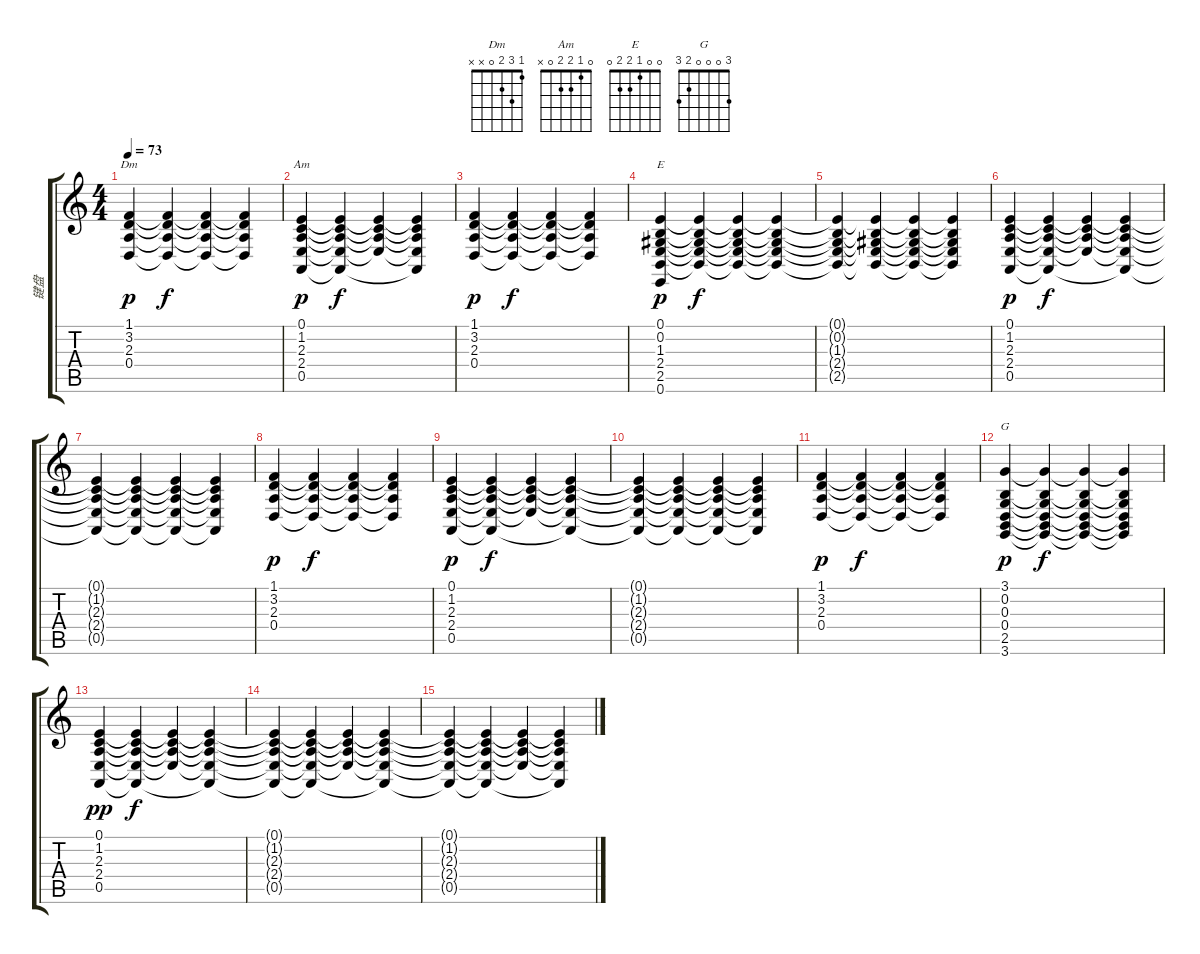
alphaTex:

\track ("键盘" "键盘") {instrument stringensemble2}
\staff {score tabs}
\tuning (E4 B3 G3 D3 A2 E2) {hide}
\chord ("Dm" 1 3 2 0 x x)
\chord ("Am" 0 1 2 2 0 x)
\chord ("E" 0 0 1 2 2 0)
\chord ("G" 3 0 0 0 2 3)
\ts (4 4)
\tempo 73
\clef g2
\ks c
(1.1 3.2 2.3 0.4).4{ch "Dm" dy p} (1.1{t} 3.2{t} 2.3{t} 0.4{t}).4{dy f} (1.1{t} 3.2{t} 2.3{t} 0.4{t}).4 (1.1{t} 3.2{t} 2.3{t} 0.4{t}).4 |
(0.1 1.2 2.3 2.4 0.5).4{ch "Am" dy p} (0.1{t} 1.2{t} 2.3{t} 2.4{t} 0.5{t}).4{dy f} (0.1{t} 1.2{t} 2.3{t} 2.4{t}).4 (0.1{t} 1.2{t} 2.3{t} 2.4{t} 0.5{t}).4 |
(1.1 3.2 2.3 0.4).4{dy p} (1.1{t} 3.2{t} 2.3{t} 0.4{t}).4{dy f} (1.1{t} 3.2{t} 2.3{t} 0.4{t}).4 (1.1{t} 3.2{t} 2.3{t} 0.4{t}).4 |
(0.1 0.2 1.3 2.4 2.5 0.6).4{ch "E" dy p} (0.1{t} 0.2{t} 1.3{t} 2.4{t} 2.5{t}).4{dy f} (0.1{t} 0.2{t} 1.3{t} 2.4{t} 2.5{t}).4 (0.1{t} 0.2{t} 1.3{t} 2.4{t} 2.5{t}).4 |
(0.1{t} 0.2{t} 1.3{t} 2.4{t} 2.5{t}).4 (0.1{t} 0.2{t} 1.3{t} 2.4{t} 2.5{t}).4 (0.1{t} 0.2{t} 1.3{t} 2.4{t} 2.5{t}).4 (0.1{t} 0.2{t} 1.3{t} 2.4{t} 2.5{t}).4 |
(0.1 1.2 2.3 2.4 0.5).4{dy p} (0.1{t} 1.2{t} 2.3{t} 2.4{t} 0.5{t}).4{dy f} (0.1{t} 1.2{t} 2.3{t} 2.4{t}).4 (0.1{t} 1.2{t} 2.3{t} 2.4{t} 0.5{t}).4 |
(0.1{t} 1.2{t} 2.3{t} 2.4{t} 0.5{t}).4 (0.1{t} 1.2{t} 2.3{t} 2.4{t} 0.5{t}).4 (0.1{t} 1.2{t} 2.3{t} 2.4{t} 0.5{t}).4 (0.1{t} 1.2{t} 2.3{t} 2.4{t} 0.5{t}).4 |
(1.1 3.2 2.3 0.4).4{dy p} (1.1{t} 3.2{t} 2.3{t} 0.4{t}).4{dy f} (1.1{t} 3.2{t} 2.3{t} 0.4{t}).4 (1.1{t} 3.2{t} 2.3{t} 0.4{t}).4 |
(0.1 1.2 2.3 2.4 0.5).4{dy p} (0.1{t} 1.2{t} 2.3{t} 2.4{t} 0.5{t}).4{dy f} (0.1{t} 1.2{t} 2.3{t} 2.4{t}).4 (0.1{t} 1.2{t} 2.3{t} 2.4{t} 0.5{t}).4 |
(0.1{t} 1.2{t} 2.3{t} 2.4{t} 0.5{t}).4 (0.1{t} 1.2{t} 2.3{t} 2.4{t} 0.5{t}).4 (0.1{t} 1.2{t} 2.3{t} 2.4{t} 0.5{t}).4 (0.1{t} 1.2{t} 2.3{t} 2.4{t} 0.5{t}).4 |
(1.1 3.2 2.3 0.4).4{dy p} (1.1{t} 3.2{t} 2.3{t} 0.4{t}).4{dy f} (1.1{t} 3.2{t} 2.3{t} 0.4{t}).4 (1.1{t} 3.2{t} 2.3{t} 0.4{t}).4 |
(3.1 0.2 0.3 0.4 2.5 3.6).4{ch "G" dy p} (3.1{t} 0.2{t} 0.3{t} 0.4{t} 2.5{t} 3.6{t}).4{dy f} (3.1{t} 0.2{t} 0.3{t} 0.4{t} 2.5{t} 3.6{t}).4 (3.1{t} 0.2{t} 0.3{t} 0.4{t} 2.5{t} 3.6{t}).4 |
(0.1 1.2 2.3 2.4 0.5).4{dy pp} (0.1{t} 1.2{t} 2.3{t} 2.4{t} 0.5{t}).4{dy f} (0.1{t} 1.2{t} 2.3{t} 2.4{t}).4 (0.1{t} 1.2{t} 2.3{t} 2.4{t} 0.5{t}).4 |
(0.1{t} 1.2{t} 2.3{t} 2.4{t} 0.5{t}).4 (0.1{t} 1.2{t} 2.3{t} 2.4{t} 0.5{t}).4 (0.1{t} 1.2{t} 2.3{t} 2.4{t}).4 (0.1{t} 1.2{t} 2.3{t} 2.4{t} 0.5{t}).4 |
(0.1{t} 1.2{t} 2.3{t} 2.4{t} 0.5{t}).4 (0.1{t} 1.2{t} 2.3{t} 2.4{t} 0.5{t}).4 (0.1{t} 1.2{t} 2.3{t} 2.4{t}).4 (0.1{t} 1.2{t} 2.3{t} 2.4{t} 0.5{t}).4
